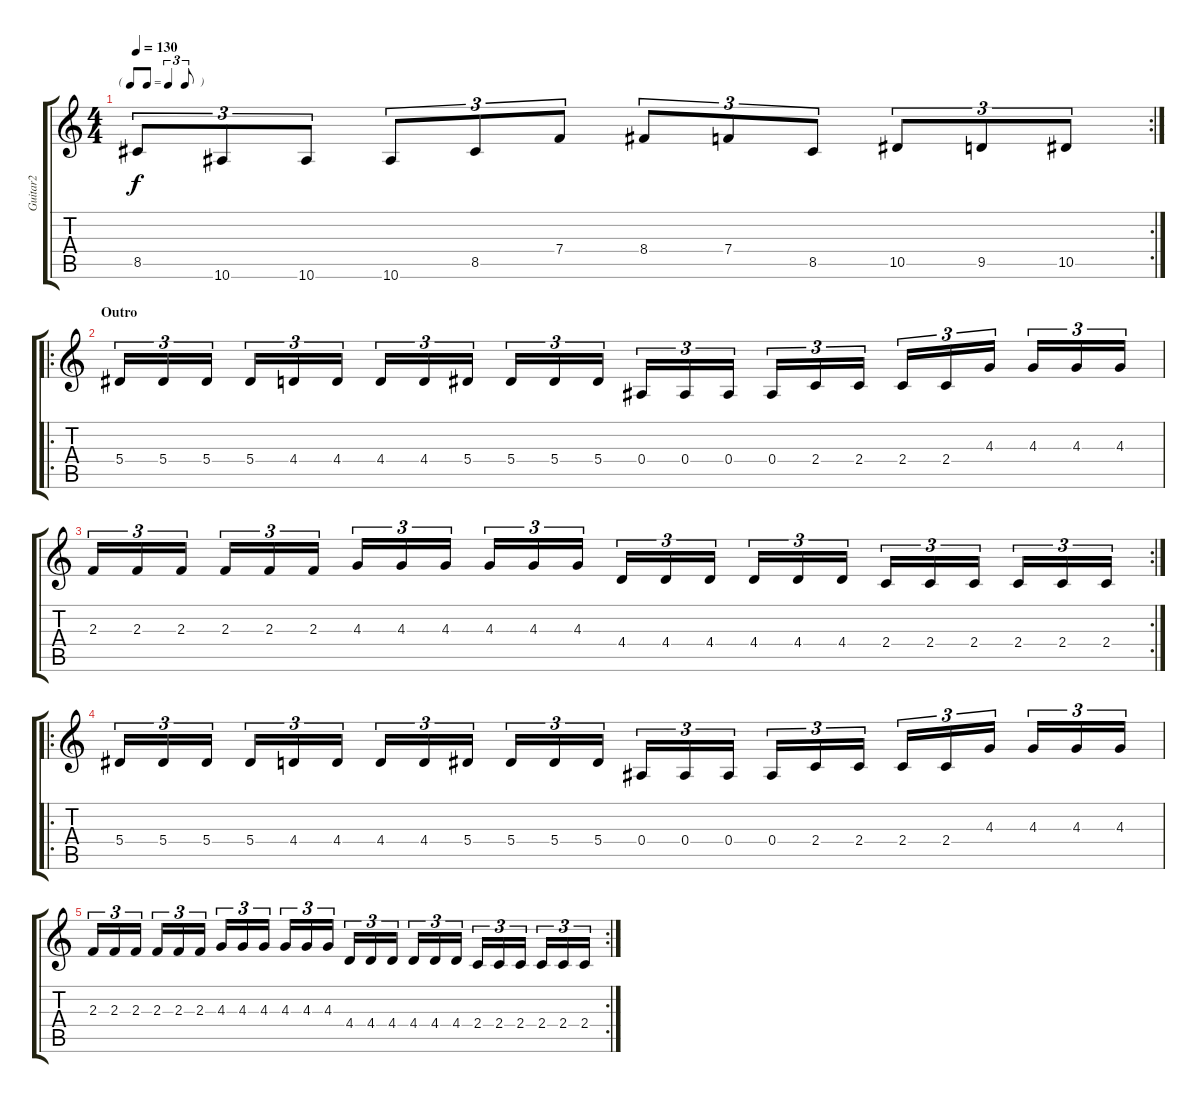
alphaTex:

\track ("Guitar2" "Guitar2") {instrument overdrivenguitar}
\staff {score tabs}
\tuning (C4 G3 Eb3 Bb2 F2 C2) {hide}
\rc 2
\ts (4 4)
\tf triplet8th
\tempo 130
\clef g2
\ks c
8.5.8{tu (3 2) dy f} 10.6.8{tu (3 2)} 10.6.8{tu (3 2)} 10.6.8{tu (3 2)} 8.5.8{tu (3 2)} 7.4.8{tu (3 2)} 8.4.8{tu (3 2)} 7.4.8{tu (3 2)} 8.5.8{tu (3 2)} 10.5.8{tu (3 2)} 9.5.8{tu (3 2)} 10.5.8{tu (3 2)} |
\ro
\section ("" "Outro")
5.4.16{tu (3 2)} 5.4.16{tu (3 2)} 5.4.16{tu (3 2)} 5.4.16{tu (3 2)} 4.4.16{tu (3 2)} 4.4.16{tu (3 2)} 4.4.16{tu (3 2)} 4.4.16{tu (3 2)} 5.4.16{tu (3 2)} 5.4.16{tu (3 2)} 5.4.16{tu (3 2)} 5.4.16{tu (3 2)} 0.4.16{tu (3 2)} 0.4.16{tu (3 2)} 0.4.16{tu (3 2)} 0.4.16{tu (3 2)} 2.4.16{tu (3 2)} 2.4.16{tu (3 2)} 2.4.16{tu (3 2)} 2.4.16{tu (3 2)} 4.3.16{tu (3 2)} 4.3.16{tu (3 2)} 4.3.16{tu (3 2)} 4.3.16{tu (3 2)} |
\rc 2
2.3.16{tu (3 2)} 2.3.16{tu (3 2)} 2.3.16{tu (3 2)} 2.3.16{tu (3 2)} 2.3.16{tu (3 2)} 2.3.16{tu (3 2)} 4.3.16{tu (3 2)} 4.3.16{tu (3 2)} 4.3.16{tu (3 2)} 4.3.16{tu (3 2)} 4.3.16{tu (3 2)} 4.3.16{tu (3 2)} 4.4.16{tu (3 2)} 4.4.16{tu (3 2)} 4.4.16{tu (3 2)} 4.4.16{tu (3 2)} 4.4.16{tu (3 2)} 4.4.16{tu (3 2)} 2.4.16{tu (3 2)} 2.4.16{tu (3 2)} 2.4.16{tu (3 2)} 2.4.16{tu (3 2)} 2.4.16{tu (3 2)} 2.4.16{tu (3 2)} |
\ro
5.4.16{tu (3 2)} 5.4.16{tu (3 2)} 5.4.16{tu (3 2)} 5.4.16{tu (3 2)} 4.4.16{tu (3 2)} 4.4.16{tu (3 2)} 4.4.16{tu (3 2)} 4.4.16{tu (3 2)} 5.4.16{tu (3 2)} 5.4.16{tu (3 2)} 5.4.16{tu (3 2)} 5.4.16{tu (3 2)} 0.4.16{tu (3 2)} 0.4.16{tu (3 2)} 0.4.16{tu (3 2)} 0.4.16{tu (3 2)} 2.4.16{tu (3 2)} 2.4.16{tu (3 2)} 2.4.16{tu (3 2)} 2.4.16{tu (3 2)} 4.3.16{tu (3 2)} 4.3.16{tu (3 2)} 4.3.16{tu (3 2)} 4.3.16{tu (3 2)} |
\rc 2
2.3.16{tu (3 2)} 2.3.16{tu (3 2)} 2.3.16{tu (3 2)} 2.3.16{tu (3 2)} 2.3.16{tu (3 2)} 2.3.16{tu (3 2)} 4.3.16{tu (3 2)} 4.3.16{tu (3 2)} 4.3.16{tu (3 2)} 4.3.16{tu (3 2)} 4.3.16{tu (3 2)} 4.3.16{tu (3 2)} 4.4.16{tu (3 2)} 4.4.16{tu (3 2)} 4.4.16{tu (3 2)} 4.4.16{tu (3 2)} 4.4.16{tu (3 2)} 4.4.16{tu (3 2)} 2.4.16{tu (3 2)} 2.4.16{tu (3 2)} 2.4.16{tu (3 2)} 2.4.16{tu (3 2)} 2.4.16{tu (3 2)} 2.4.16{tu (3 2)}
